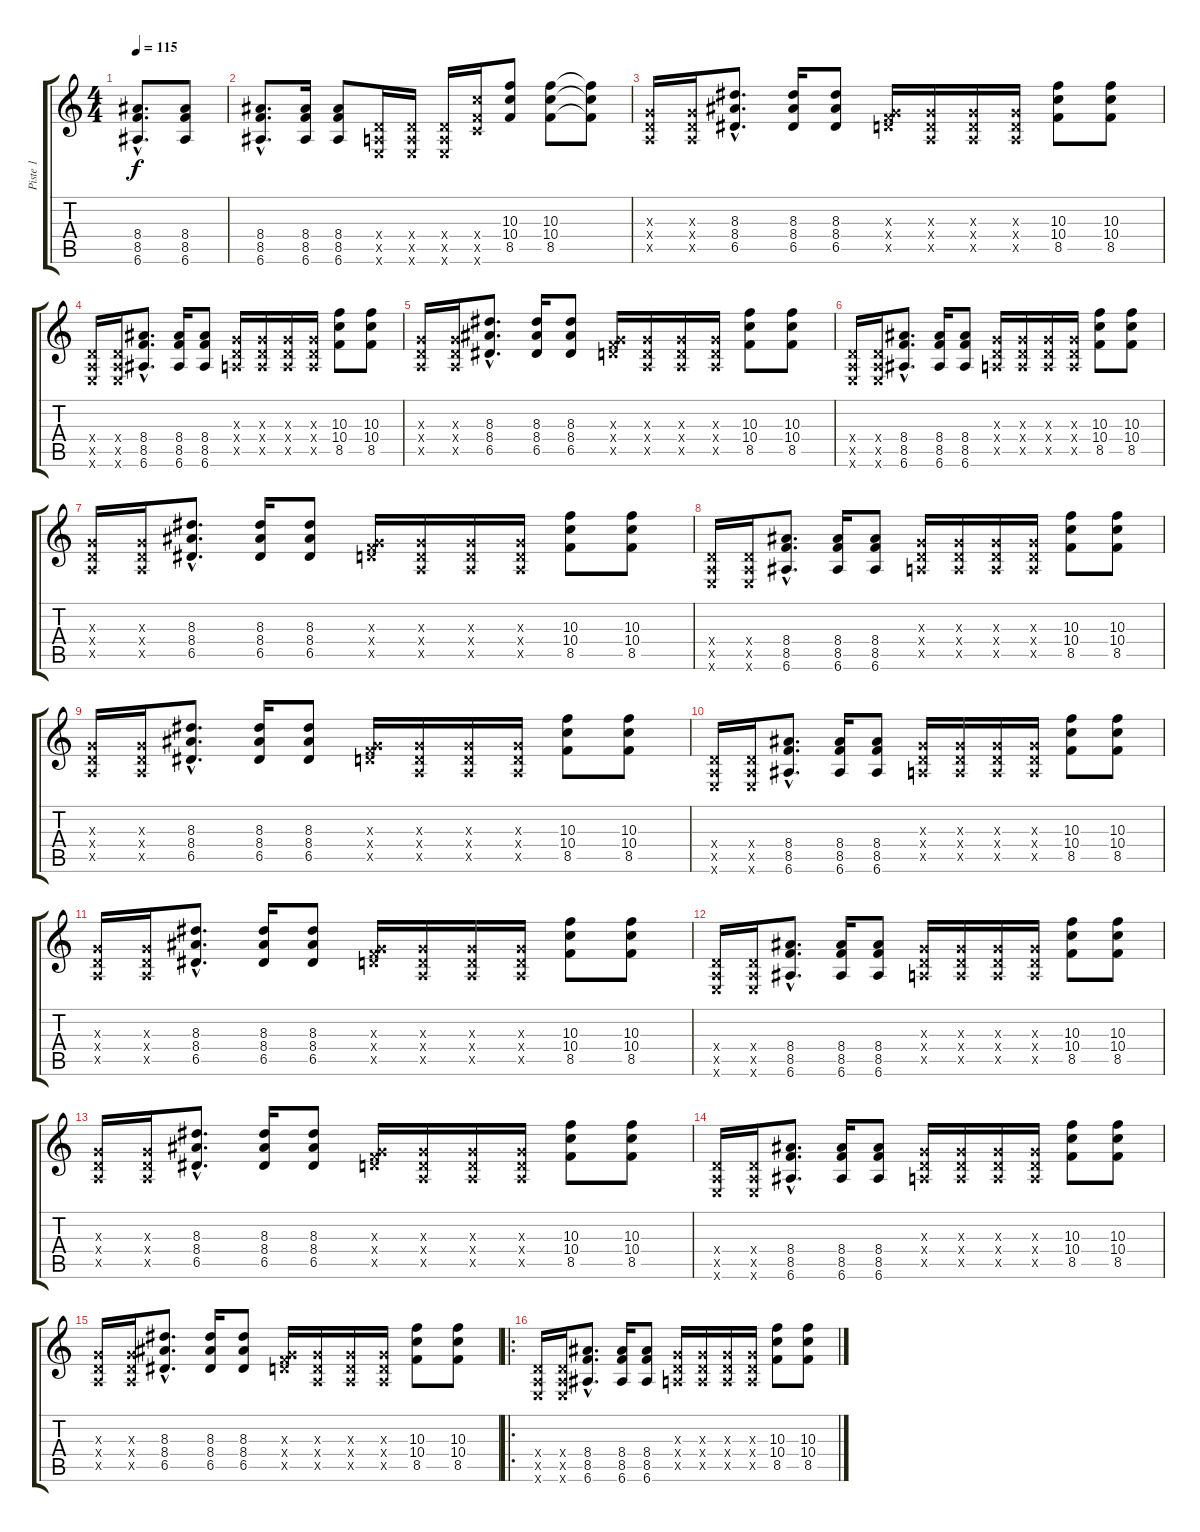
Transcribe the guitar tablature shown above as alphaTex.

\track ("Piste 1" "Piste 1") {instrument acousticguitarnylon}
\staff {score tabs}
\tuning (E4 B3 G3 D3 A2 E2) {hide}
\ts (4 4)
\tempo 115
\clef g2
\ks c
(8.4{hac} 8.5{hac} 6.6{hac}).8{d dy f instrument acousticguitarnylon} (8.4 8.5 6.6).8 |
(8.4{hac} 8.5{hac} 6.6{hac}).8{d} (8.4 8.5 6.6).16 (8.4 8.5 6.6).8 (0.4{x} 0.5{x} 0.6{x}).16 (0.4{x} 0.5{x} 0.6{x}).16 (0.4{x} 0.5{x} 0.6{x}).16 (10.4{x} 8.5{x} 8.6{x}).16 (10.3 10.4 8.5).8 (10.3 10.4 8.5).8 (10.3{t} 10.4{t} 8.5{t}).8 |
(0.3{x} 0.4{x} 0.5{x}).16 (0.3{x} 0.4{x} 0.5{x}).16 (8.3{hac} 8.4{hac} 6.5{hac}).8{d} (8.3 8.4 6.5).16 (8.3 8.4 6.5).8 (0.3{x} 0.4{x} 8.5{x}).16 (0.3{x} 0.4{x} 0.5{x}).16 (0.3{x} 0.4{x} 0.5{x}).16 (0.3{x} 0.4{x} 0.5{x}).16 (10.3 10.4 8.5).8 (10.3 10.4 8.5).8 |
(0.4{x} 0.5{x} 0.6{x}).16 (0.4{x} 0.5{x} 0.6{x}).16 (8.4{hac} 8.5{hac} 6.6{hac}).8{d} (8.4 8.5 6.6).16 (8.4 8.5 6.6).8 (0.3{x} 0.4{x} 0.5{x}).16 (0.3{x} 0.4{x} 0.5{x}).16 (0.3{x} 0.4{x} 0.5{x}).16 (0.3{x} 0.4{x} 0.5{x}).16 (10.3 10.4 8.5).8 (10.3 10.4 8.5).8 |
(0.3{x} 0.4{x} 0.5{x}).16 (0.3{x} 0.4{x} 0.5{x}).16 (8.3{hac} 8.4{hac} 6.5{hac}).8{d} (8.3 8.4 6.5).16 (8.3 8.4 6.5).8 (0.3{x} 0.4{x} 8.5{x}).16 (0.3{x} 0.4{x} 0.5{x}).16 (0.3{x} 0.4{x} 0.5{x}).16 (0.3{x} 0.4{x} 0.5{x}).16 (10.3 10.4 8.5).8 (10.3 10.4 8.5).8 |
(0.4{x} 0.5{x} 0.6{x}).16 (0.4{x} 0.5{x} 0.6{x}).16 (8.4{hac} 8.5{hac} 6.6{hac}).8{d} (8.4 8.5 6.6).16 (8.4 8.5 6.6).8 (0.3{x} 0.4{x} 0.5{x}).16 (0.3{x} 0.4{x} 0.5{x}).16 (0.3{x} 0.4{x} 0.5{x}).16 (0.3{x} 0.4{x} 0.5{x}).16 (10.3 10.4 8.5).8 (10.3 10.4 8.5).8 |
(0.3{x} 0.4{x} 0.5{x}).16 (0.3{x} 0.4{x} 0.5{x}).16 (8.3{hac} 8.4{hac} 6.5{hac}).8{d} (8.3 8.4 6.5).16 (8.3 8.4 6.5).8 (0.3{x} 0.4{x} 8.5{x}).16 (0.3{x} 0.4{x} 0.5{x}).16 (0.3{x} 0.4{x} 0.5{x}).16 (0.3{x} 0.4{x} 0.5{x}).16 (10.3 10.4 8.5).8 (10.3 10.4 8.5).8 |
(0.4{x} 0.5{x} 0.6{x}).16 (0.4{x} 0.5{x} 0.6{x}).16 (8.4{hac} 8.5{hac} 6.6{hac}).8{d} (8.4 8.5 6.6).16 (8.4 8.5 6.6).8 (0.3{x} 0.4{x} 0.5{x}).16 (0.3{x} 0.4{x} 0.5{x}).16 (0.3{x} 0.4{x} 0.5{x}).16 (0.3{x} 0.4{x} 0.5{x}).16 (10.3 10.4 8.5).8 (10.3 10.4 8.5).8 |
(0.3{x} 0.4{x} 0.5{x}).16 (0.3{x} 0.4{x} 0.5{x}).16 (8.3{hac} 8.4{hac} 6.5{hac}).8{d} (8.3 8.4 6.5).16 (8.3 8.4 6.5).8 (0.3{x} 0.4{x} 8.5{x}).16 (0.3{x} 0.4{x} 0.5{x}).16 (0.3{x} 0.4{x} 0.5{x}).16 (0.3{x} 0.4{x} 0.5{x}).16 (10.3 10.4 8.5).8 (10.3 10.4 8.5).8 |
(0.4{x} 0.5{x} 0.6{x}).16 (0.4{x} 0.5{x} 0.6{x}).16 (8.4{hac} 8.5{hac} 6.6{hac}).8{d} (8.4 8.5 6.6).16 (8.4 8.5 6.6).8 (0.3{x} 0.4{x} 0.5{x}).16 (0.3{x} 0.4{x} 0.5{x}).16 (0.3{x} 0.4{x} 0.5{x}).16 (0.3{x} 0.4{x} 0.5{x}).16 (10.3 10.4 8.5).8 (10.3 10.4 8.5).8 |
(0.3{x} 0.4{x} 0.5{x}).16 (0.3{x} 0.4{x} 0.5{x}).16 (8.3{hac} 8.4{hac} 6.5{hac}).8{d} (8.3 8.4 6.5).16 (8.3 8.4 6.5).8 (0.3{x} 0.4{x} 8.5{x}).16 (0.3{x} 0.4{x} 0.5{x}).16 (0.3{x} 0.4{x} 0.5{x}).16 (0.3{x} 0.4{x} 0.5{x}).16 (10.3 10.4 8.5).8 (10.3 10.4 8.5).8 |
(0.4{x} 0.5{x} 0.6{x}).16 (0.4{x} 0.5{x} 0.6{x}).16 (8.4{hac} 8.5{hac} 6.6{hac}).8{d} (8.4 8.5 6.6).16 (8.4 8.5 6.6).8 (0.3{x} 0.4{x} 0.5{x}).16 (0.3{x} 0.4{x} 0.5{x}).16 (0.3{x} 0.4{x} 0.5{x}).16 (0.3{x} 0.4{x} 0.5{x}).16 (10.3 10.4 8.5).8 (10.3 10.4 8.5).8 |
(0.3{x} 0.4{x} 0.5{x}).16 (0.3{x} 0.4{x} 0.5{x}).16 (8.3{hac} 8.4{hac} 6.5{hac}).8{d} (8.3 8.4 6.5).16 (8.3 8.4 6.5).8 (0.3{x} 0.4{x} 8.5{x}).16 (0.3{x} 0.4{x} 0.5{x}).16 (0.3{x} 0.4{x} 0.5{x}).16 (0.3{x} 0.4{x} 0.5{x}).16 (10.3 10.4 8.5).8 (10.3 10.4 8.5).8 |
(0.4{x} 0.5{x} 0.6{x}).16 (0.4{x} 0.5{x} 0.6{x}).16 (8.4{hac} 8.5{hac} 6.6{hac}).8{d} (8.4 8.5 6.6).16 (8.4 8.5 6.6).8 (0.3{x} 0.4{x} 0.5{x}).16 (0.3{x} 0.4{x} 0.5{x}).16 (0.3{x} 0.4{x} 0.5{x}).16 (0.3{x} 0.4{x} 0.5{x}).16 (10.3 10.4 8.5).8 (10.3 10.4 8.5).8 |
(0.3{x} 0.4{x} 0.5{x}).16 (0.3{x} 0.4{x} 0.5{x}).16 (8.3{hac} 8.4{hac} 6.5{hac}).8{d} (8.3 8.4 6.5).16 (8.3 8.4 6.5).8 (0.3{x} 0.4{x} 8.5{x}).16 (0.3{x} 0.4{x} 0.5{x}).16 (0.3{x} 0.4{x} 0.5{x}).16 (0.3{x} 0.4{x} 0.5{x}).16 (10.3 10.4 8.5).8 (10.3 10.4 8.5).8 |
\ro
(0.4{x} 0.5{x} 0.6{x}).16 (0.4{x} 0.5{x} 0.6{x}).16 (8.4{hac} 8.5{hac} 6.6{hac}).8{d} (8.4 8.5 6.6).16 (8.4 8.5 6.6).8 (0.3{x} 0.4{x} 0.5{x}).16 (0.3{x} 0.4{x} 0.5{x}).16 (0.3{x} 0.4{x} 0.5{x}).16 (0.3{x} 0.4{x} 0.5{x}).16 (10.3 10.4 8.5).8 (10.3 10.4 8.5).8
